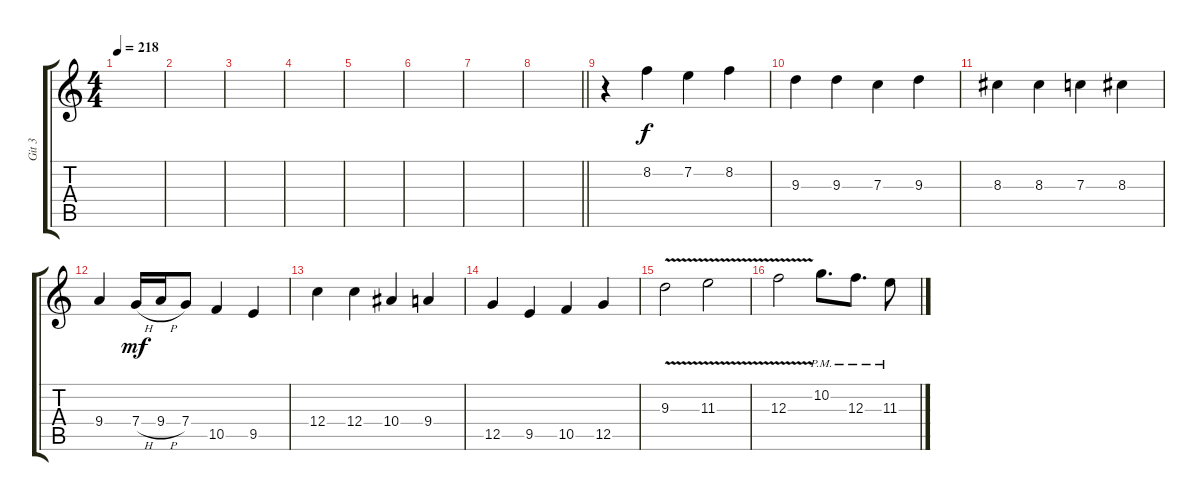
\track ("Git 3" "Git 3") {instrument distortionguitar}
\staff {score tabs}
\tuning (D4 A3 F3 C3 G2 D2) {hide}
\ts (4 4)
\tempo 218
\clef g2
\ks c
|
|
|
|
|
|
|
\barLineRight lightlight
|
r.4 8.2.4 7.2.4 8.2.4 |
9.3.4 9.3.4 7.3.4 9.3.4 |
8.3.4 8.3.4 7.3.4 8.3.4 |
9.4.4 7.4{h}.16{dy mf} 9.4{h}.16 7.4.8 10.5.4 9.5.4 |
12.4.4 12.4.4 10.4.4 9.4.4 |
12.5.4 9.5.4 10.5.4 12.5.4 |
9.3{v}.2 11.3{v}.2 |
12.3{v}.2 10.2{pm}.8{d} 12.3{pm}.8{d} 11.3{pm}.8
